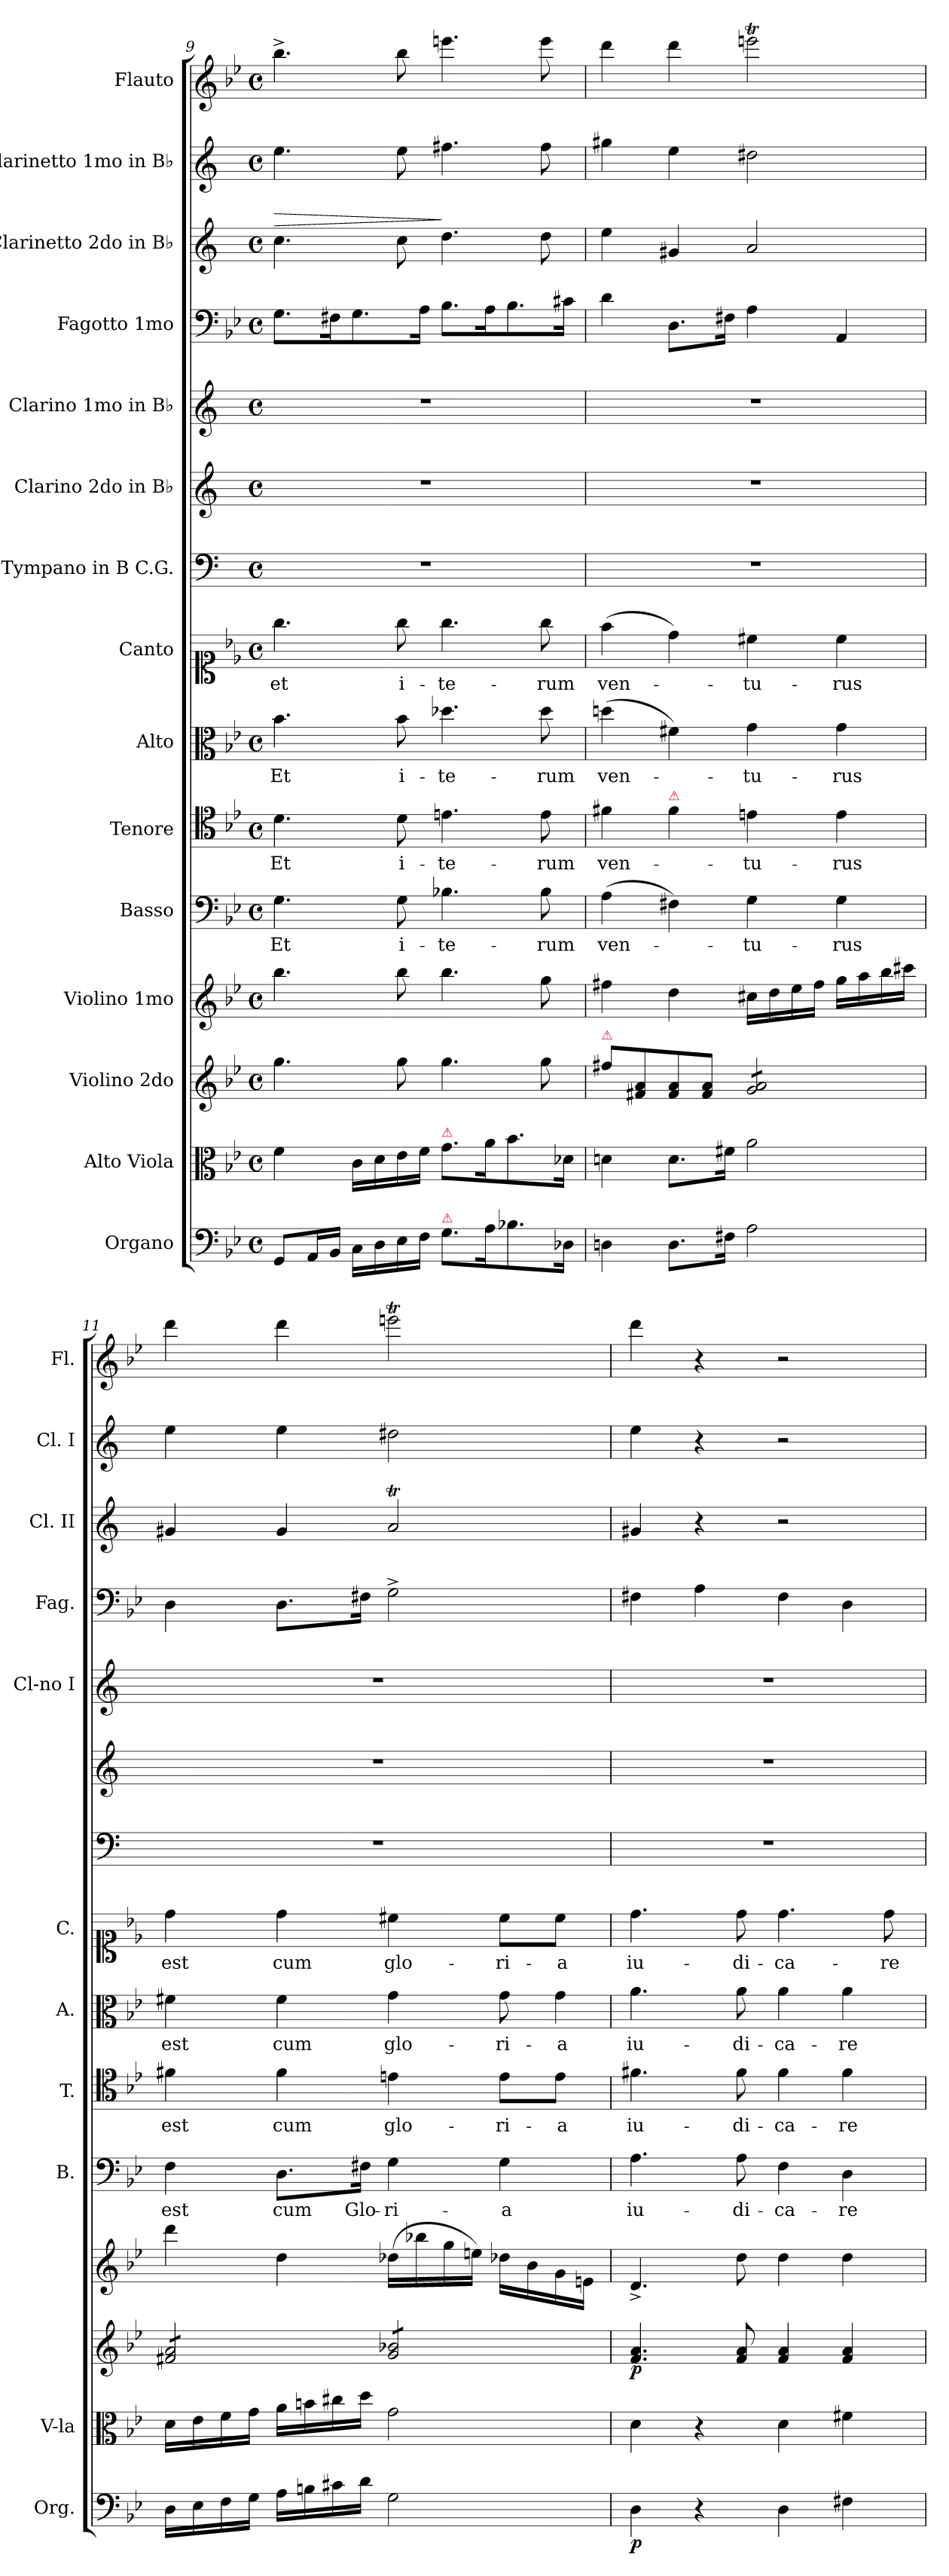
**kern	**dynam	**kern	**kern	**dynam	**kern	**dynam	**kern	**text	**kern	**text	**kern	**text	**kern	**text	**kern	**kern	**kern	**kern	**kern	**dynam	**kern	**kern
*part15	*part15	*part14	*part13	*part13	*part12	*part12	*part11	*part11	*part10	*part10	*part9	*part9	*part8	*part8	*part7	*part6	*part5	*part4	*part3	*part3	*part2	*part1
*staff15	*staff15	*staff14	*staff13	*staff13	*staff12	*staff12	*staff11	*staff11	*staff10	*staff10	*staff9	*staff9	*staff8	*staff8	*staff7	*staff6	*staff5	*staff4	*staff3	*staff3	*staff2	*staff1
*I"Organo	*	*I"Alto Viola	*I"Violino 2do	*	*I"Violino 1mo	*	*I"Basso	*	*I"Tenore	*	*I"Alto	*	*I"Canto	*	*I"Tympano in B C.G.	*I"Clarino 2do in B♭	*I"Clarino 1mo in B♭	*I"Fagotto 1mo	*I"Clarinetto 2do in B♭	*	*I"Clarinetto 1mo in B♭	*I"Flauto
*I'Org.	*	*I'V-la	*	*	*	*	*I'B.	*	*I'T.	*	*I'A.	*	*I'C.	*	*	*	*I'Cl-no I	*I'Fag.	*I'Cl. II	*	*I'Cl. I	*I'Fl.
*clefF4	*	*clefC3	*clefG2	*	*clefG2	*	*clefF4	*	*clefC4	*	*clefC3	*	*clefC1	*	*clefF4	*clefG2	*clefG2	*clefF4	*clefG2	*	*clefG2	*clefG2
*	*	*	*	*	*	*	*	*	*	*	*	*	*	*	*ITrd1c2	*ITrd1c2	*ITrd1c2	*	*ITrd1c2	*	*ITrd1c2	*
*k[b-e-]	*	*k[b-e-]	*k[b-e-]	*	*k[b-e-]	*	*k[b-e-]	*	*k[b-e-]	*	*k[b-e-]	*	*k[b-e-]	*	*k[b-e-]	*k[b-e-]	*k[b-e-]	*k[b-e-]	*k[b-e-]	*	*k[b-e-]	*k[b-e-]
*B-:	*	*B-:	*B-:	*	*B-:	*	*B-:	*	*B-:	*	*B-:	*	*B-:	*	*B-:	*B-:	*B-:	*B-:	*B-:	*	*B-:	*B-:
*M4/4	*	*M4/4	*M4/4	*	*M4/4	*	*M4/4	*	*M4/4	*	*M4/4	*	*M4/4	*	*M4/4	*M4/4	*M4/4	*M4/4	*M4/4	*	*M4/4	*M4/4
*met(c)	*	*met(c)	*met(c)	*	*met(c)	*	*met(c)	*	*met(c)	*	*met(c)	*	*met(c)	*	*met(c)	*met(c)	*met(c)	*met(c)	*met(c)	*	*met(c)	*met(c)
=9	=9	=9	=9	=9	=9	=9	=9	=9	=9	=9	=9	=9	=9	=9	=9	=9	=9	=9	=9	=9	=9	=9
!	!	!	!	!LO:DY:b	!	!LO:DY:b	!	!	!	!	!	!	!	!	!	!	!	!	!	!LO:HP:a	!	!
8GG/L	.	4f\	4.gg\	for	4.bb-\	for	4.G\	Et	4.d\	Et	4.b-\	Et	4.gg\	et	1r	1r	1r	8.G\L	4.b-\	>	4.dd\	4.bb-^\
16AA/L	.	.	.	.	.	.	.	.	.	.	.	.	.	.	.	.	.	.	.	.	.	.
16BB-/JJ	.	.	.	.	.	.	.	.	.	.	.	.	.	.	.	.	.	16F#X\K	.	.	.	.
16C\LL	.	16c\LL	.	.	.	.	.	.	.	.	.	.	.	.	.	.	.	8.G\	.	.	.	.
16D\	.	16d\	.	.	.	.	.	.	.	.	.	.	.	.	.	.	.	.	.	.	.	.
16E-\	.	16e-\	8gg\	.	8bb-\	.	8G\	i-	8d\	i-	8b-\	i-	8gg\	i-	.	.	.	.	8b-\	.	8dd\	8bb-\
16F\JJ	.	16f\JJ	.	.	.	.	.	.	.	.	.	.	.	.	.	.	.	16A\Jk	.	.	.	.
!	!	!LO:TX:a:color=crimson:t=⚠	!	!	!	!	!	!	!	!	!	!	!	!	!	!	!	!	!	!	!	!
!LO:TX:a:color=crimson:t=⚠	!	!	!	!	!	!	!	!	!	!	!	!	!	!	!	!	!	!	!	!	!	!
8.G\L	.	8.g\L	4.gg\	.	4.bb-\	.	4.B-X\	-te-	4.en\	-te-	4.dd-X\	-te-	4.gg\	-te-	.	.	.	8.B-\L	4.cc\	]	4.een\	4.eeen\
16A\K	.	16a\K	.	.	.	.	.	.	.	.	.	.	.	.	.	.	.	16A\K	.	.	.	.
8.B-X\	.	8.b-\	.	.	.	.	.	.	.	.	.	.	.	.	.	.	.	8.B-\	.	.	.	.
.	.	.	8gg\	.	8gg\	.	8B-\	-rum	8e\	-rum	8dd-\	-rum	8gg\	-rum	.	.	.	.	8cc\	.	8ee\	8eee\
16D-X/Jk	.	16d-X/Jk	.	.	.	.	.	.	.	.	.	.	.	.	.	.	.	16c#X\Jk	.	.	.	.
=10	=10	=10	=10	=10	=10	=10	=10	=10	=10	=10	=10	=10	=10	=10	=10	=10	=10	=10	=10	=10	=10	=10
!	!	!	!LO:TX:a:color=crimson:t=⚠	!	!	!	!	!	!	!	!	!	!	!	!	!	!	!	!	!	!	!
4Dn\	.	4dn\	8ff#X\L	.	4ff#X\	.	(4A\	ven-	4f#X\	ven-	(4ddn\	ven-	(4ff\	ven-	1r	1r	1r	4d\	4dd\	.	4ff#X\	4ddd\
.	.	.	8f#X/ 8a/	.	.	.	.	.	.	.	.	.	.	.	.	.	.	.	.	.	.	.
!	!	!	!	!	!	!	!	!	!LO:TX:a:color=crimson:t=⚠	!	!	!	!	!	!	!	!	!	!	!	!	!
8.D\L	.	8.d\L	8f#/ 8a/	.	4dd\	.	4F#X\)	.	4f#\	.	4f#X\)	.	4dd\)	.	.	.	.	8.D\L	4f#X/	.	4dd\	4ddd\
.	.	.	8f#/ 8a/J	.	.	.	.	.	.	.	.	.	.	.	.	.	.	.	.	.	.	.
16F#X\Jk	.	16f#X\Jk	.	.	.	.	.	.	.	.	.	.	.	.	.	.	.	16F#X\Jk	.	.	.	.
*	*	*	*tremolo	*	*	*	*	*	*	*	*	*	*	*	*	*	*	*	*	*	*	*
2A\	.	2a\	8g/ 8a/L	.	16cc#X\LL	.	4G\	-tu-	4en\	-tu-	4g\	-tu-	4cc#X\	-tu-	.	.	.	4A\	2g/	.	2cc#X\	2eeent\
.	.	.	.	.	16dd\	.	.	.	.	.	.	.	.	.	.	.	.	.	.	.	.	.
.	.	.	8g/ 8a/	.	16ee-\	.	.	.	.	.	.	.	.	.	.	.	.	.	.	.	.	.
.	.	.	.	.	16ff#\JJ	.	.	.	.	.	.	.	.	.	.	.	.	.	.	.	.	.
.	.	.	8g/ 8a/	.	16gg\LL	.	4G\	-rus	4e\	-rus	4g\	-rus	4cc#\	-rus	.	.	.	4AA/	.	.	.	.
.	.	.	.	.	16aa\	.	.	.	.	.	.	.	.	.	.	.	.	.	.	.	.	.
.	.	.	8g/ 8a/J	.	16bb-\	.	.	.	.	.	.	.	.	.	.	.	.	.	.	.	.	.
.	.	.	.	.	16ccc#X\JJ	.	.	.	.	.	.	.	.	.	.	.	.	.	.	.	.	.
=11	=11	=11	=11	=11	=11	=11	=11	=11	=11	=11	=11	=11	=11	=11	=11	=11	=11	=11	=11	=11	=11	=11
16D\LL	.	16d\LL	8f#X/ 8a/L	.	4ddd\	.	4F\	est	4f#X\	est	4f#X\	est	4dd\	est	1r	1r	1r	4D\	4f#X/	.	4dd\	4ddd\
16E-\	.	16e-\	.	.	.	.	.	.	.	.	.	.	.	.	.	.	.	.	.	.	.	.
16F\	.	16f\	8f#X/ 8a/	.	.	.	.	.	.	.	.	.	.	.	.	.	.	.	.	.	.	.
16G\JJ	.	16g\JJ	.	.	.	.	.	.	.	.	.	.	.	.	.	.	.	.	.	.	.	.
16A\LL	.	16a\LL	8f#X/ 8a/	.	4dd\	.	8.D\L	cum	4f#\	cum	4f#\	cum	4dd\	cum	.	.	.	8.D\L	4f#/	.	4dd\	4ddd\
16Bn\	.	16bn\	.	.	.	.	.	.	.	.	.	.	.	.	.	.	.	.	.	.	.	.
16c#X\	.	16cc#X\	8f#X/ 8a/J	.	.	.	.	.	.	.	.	.	.	.	.	.	.	.	.	.	.	.
16d\JJ	.	16dd\JJ	.	.	.	.	16F#X\Jk	Glo-	.	.	.	.	.	.	.	.	.	16F#X\Jk	.	.	.	.
2G\	.	2g\	8g/ 8b-X/L	.	(16dd-X\LL	.	4G\	-ri-	4en\	glo-	4g\	glo-	4cc#X\	glo-	.	.	.	2G^\	2gT/	.	2cc#X\	2eeent\
.	.	.	.	.	16bb-X\	.	.	.	.	.	.	.	.	.	.	.	.	.	.	.	.	.
.	.	.	8g/ 8b-X/	.	16gg\	.	.	.	.	.	.	.	.	.	.	.	.	.	.	.	.	.
.	.	.	.	.	16een\JJ)	.	.	.	.	.	.	.	.	.	.	.	.	.	.	.	.	.
.	.	.	8g/ 8b-X/	.	16dd-X\LL	.	4G\	-a	8e\L	-ri-	8g\	-ri-	8cc#\L	-ri-	.	.	.	.	.	.	.	.
.	.	.	.	.	16b-\	.	.	.	.	.	.	.	.	.	.	.	.	.	.	.	.	.
!	!	!	!	!	!	!	!	!	!	!	!LO:N:vis=4	!	!	!	!	!	!	!	!	!	!	!
.	.	.	8g/ 8b-X/J	.	16g\	.	.	.	8e\J	-a	8g\	-a	8cc#\J	-a	.	.	.	.	.	.	.	.
*	*	*	*Xtremolo	*	*	*	*	*	*	*	*	*	*	*	*	*	*	*	*	*	*	*
.	.	.	.	.	16en\JJ	.	.	.	.	.	.	.	.	.	.	.	.	.	.	.	.	.
=12	=12	=12	=12	=12	=12	=12	=12	=12	=12	=12	=12	=12	=12	=12	=12	=12	=12	=12	=12	=12	=12	=12
!	!LO:DY:b	!	!	!LO:DY:b	!	!	!	!	!	!	!	!	!	!	!	!	!	!	!	!	!	!
4D\	p	4d\	4.f/ 4.a/	p	4.d^>/	.	4.A\	iu-	4.f#X\	iu-	4.a\	iu-	4.dd\	iu-	1r	1r	1r	4F#X\	4f#X/	.	4dd\	4ddd\
4r	.	4r	.	.	.	.	.	.	.	.	.	.	.	.	.	.	.	4A\	4r	.	4r	4r
.	.	.	8f/ 8a/	.	8dd\	.	8A\	-di-	8f#\	-di-	8a\	-di-	8dd\	-di-	.	.	.	.	.	.	.	.
4D\	.	4d\	4f/ 4a/	.	4dd\	.	4F\	-ca-	4f#\	-ca-	4a\	-ca-	4.dd\	-ca-	.	.	.	4F#\	2r	.	2r	2r
4F#X\	.	4f#X\	4f/ 4a/	.	4dd\	.	4D\	-re	4f#\	-re	4a\	-re	.	.	.	.	.	4D\	.	.	.	.
.	.	.	.	.	.	.	.	.	.	.	.	.	8dd\	-re	.	.	.	.	.	.	.	.
=	=	=	=	=	=	=	=	=	=	=	=	=	=	=	=	=	=	=	=	=	=	=
*-	*-	*-	*-	*-	*-	*-	*-	*-	*-	*-	*-	*-	*-	*-	*-	*-	*-	*-	*-	*-	*-	*-
